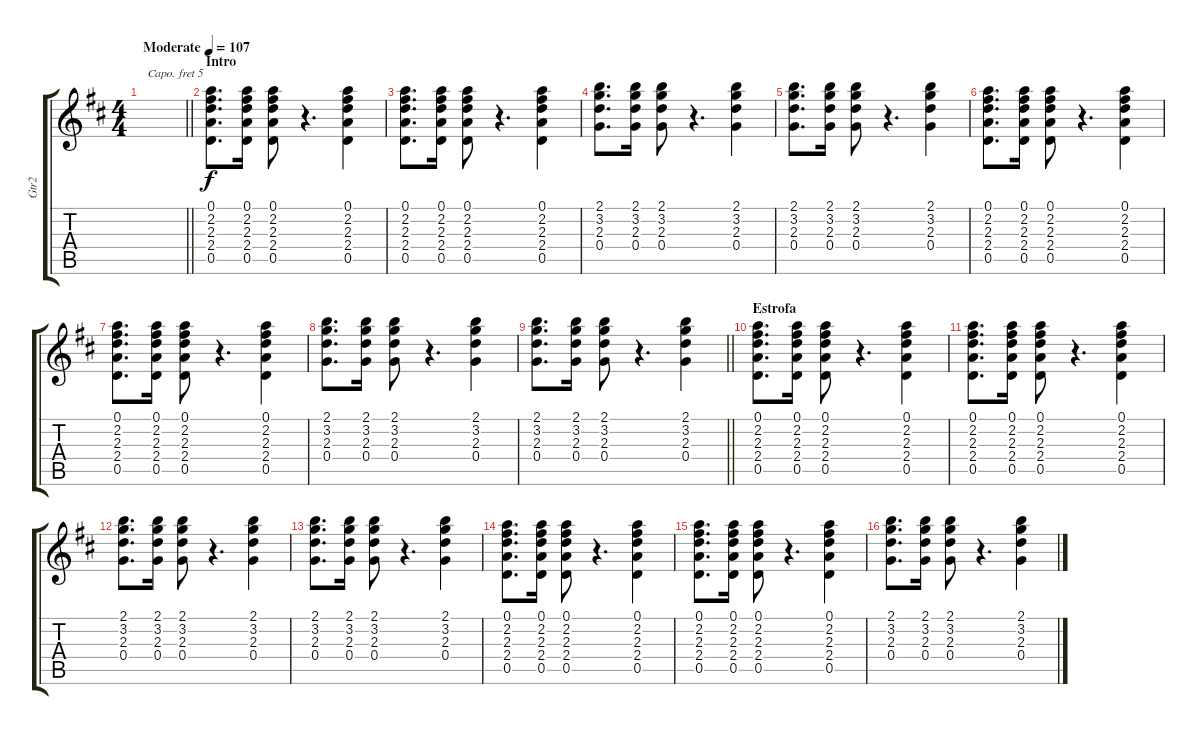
\track ("Gtr2" "Gtr2") {instrument acousticguitarsteel}
\staff {score tabs}
\capo 5
\tuning (E4 B3 G3 D3 A2 E2) {hide}
\ts (4 4)
\tempo (107 "Moderate")
\clef g2
\barLineRight lightlight
\ks d
|
\section ("" "Intro")
(0.1 2.2 2.3 2.4 0.5).8{d} (0.1 2.2 2.3 2.4 0.5).16 (0.1 2.2 2.3 2.4 0.5).8 r.4{d} (0.1 2.2 2.3 2.4 0.5).4 |
(0.1 2.2 2.3 2.4 0.5).8{d} (0.1 2.2 2.3 2.4 0.5).16 (0.1 2.2 2.3 2.4 0.5).8 r.4{d} (0.1 2.2 2.3 2.4 0.5).4 |
(2.1 3.2 2.3 0.4).8{d} (2.1 3.2 2.3 0.4).16 (2.1 3.2 2.3 0.4).8 r.4{d} (2.1 3.2 2.3 0.4).4 |
(2.1 3.2 2.3 0.4).8{d} (2.1 3.2 2.3 0.4).16 (2.1 3.2 2.3 0.4).8 r.4{d} (2.1 3.2 2.3 0.4).4 |
(0.1 2.2 2.3 2.4 0.5).8{d} (0.1 2.2 2.3 2.4 0.5).16 (0.1 2.2 2.3 2.4 0.5).8 r.4{d} (0.1 2.2 2.3 2.4 0.5).4 |
(0.1 2.2 2.3 2.4 0.5).8{d} (0.1 2.2 2.3 2.4 0.5).16 (0.1 2.2 2.3 2.4 0.5).8 r.4{d} (0.1 2.2 2.3 2.4 0.5).4 |
(2.1 3.2 2.3 0.4).8{d} (2.1 3.2 2.3 0.4).16 (2.1 3.2 2.3 0.4).8 r.4{d} (2.1 3.2 2.3 0.4).4 |
\barLineRight lightlight
(2.1 3.2 2.3 0.4).8{d} (2.1 3.2 2.3 0.4).16 (2.1 3.2 2.3 0.4).8 r.4{d} (2.1 3.2 2.3 0.4).4 |
\section ("" "Estrofa")
(0.1 2.2 2.3 2.4 0.5).8{d} (0.1 2.2 2.3 2.4 0.5).16 (0.1 2.2 2.3 2.4 0.5).8 r.4{d} (0.1 2.2 2.3 2.4 0.5).4 |
(0.1 2.2 2.3 2.4 0.5).8{d} (0.1 2.2 2.3 2.4 0.5).16 (0.1 2.2 2.3 2.4 0.5).8 r.4{d} (0.1 2.2 2.3 2.4 0.5).4 |
(2.1 3.2 2.3 0.4).8{d} (2.1 3.2 2.3 0.4).16 (2.1 3.2 2.3 0.4).8 r.4{d} (2.1 3.2 2.3 0.4).4 |
(2.1 3.2 2.3 0.4).8{d} (2.1 3.2 2.3 0.4).16 (2.1 3.2 2.3 0.4).8 r.4{d} (2.1 3.2 2.3 0.4).4 |
(0.1 2.2 2.3 2.4 0.5).8{d} (0.1 2.2 2.3 2.4 0.5).16 (0.1 2.2 2.3 2.4 0.5).8 r.4{d} (0.1 2.2 2.3 2.4 0.5).4 |
(0.1 2.2 2.3 2.4 0.5).8{d} (0.1 2.2 2.3 2.4 0.5).16 (0.1 2.2 2.3 2.4 0.5).8 r.4{d} (0.1 2.2 2.3 2.4 0.5).4 |
(2.1 3.2 2.3 0.4).8{d} (2.1 3.2 2.3 0.4).16 (2.1 3.2 2.3 0.4).8 r.4{d} (2.1 3.2 2.3 0.4).4
